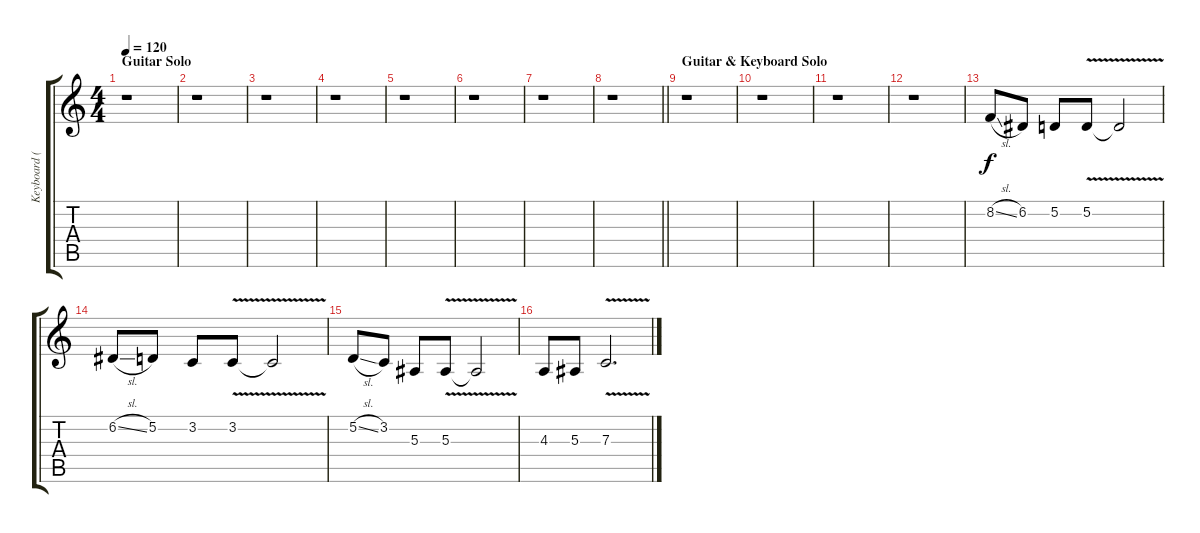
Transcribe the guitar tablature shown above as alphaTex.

\track ("Keyboard (Lead)" "Keyboard (") {instrument lead1square}
\staff {score tabs}
\tuning (D4 A3 F3 C3 G2 C2) {hide}
\ts (4 4)
\section ("" "Guitar Solo")
\tempo 120
\clef g2
\ks c
r.1{dy f} |
r.1 |
r.1 |
r.1 |
r.1 |
r.1 |
r.1 |
\barLineRight lightlight
r.1 |
\section ("" "Guitar & Keyboard Solo")
r.1 |
r.1 |
r.1 |
r.1 |
8.2{sl}.8{volume 14 balance 8 instrument violin} 6.2.8 5.2.8 5.2{v}.8 5.2{t}.2 |
6.2{sl}.8 5.2.8 3.2.8 3.2{v}.8 3.2{t}.2 |
5.2{sl}.8 3.2.8 5.3.8 5.3{v}.8 5.3{t}.2 |
4.3.8{volume 10} 5.3.8 7.3{v}.2{d}
